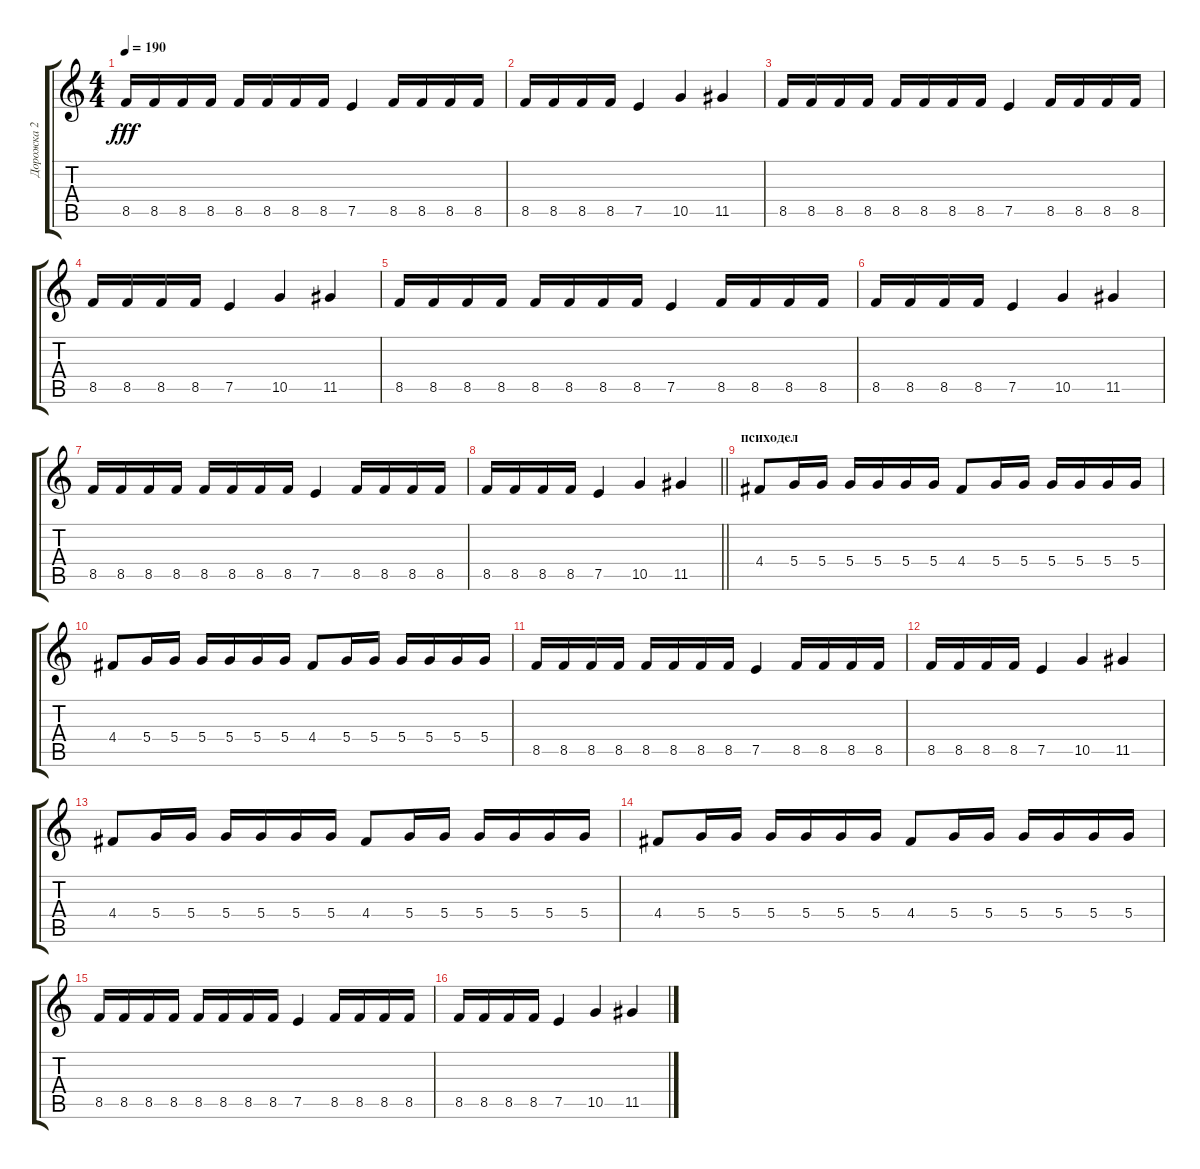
\track ("Дорожка 2" "Дорожка 2") {instrument distortionguitar}
\staff {score tabs}
\tuning (E4 B3 G3 D3 A2 E2) {hide}
\ts (4 4)
\tempo 190
\clef g2
\ks c
8.5.16{dy fff} 8.5.16 8.5.16 8.5.16 8.5.16 8.5.16 8.5.16 8.5.16 7.5.4 8.5.16 8.5.16 8.5.16 8.5.16 |
8.5.16 8.5.16 8.5.16 8.5.16 7.5.4 10.5.4 11.5.4 |
8.5.16 8.5.16 8.5.16 8.5.16 8.5.16 8.5.16 8.5.16 8.5.16 7.5.4 8.5.16 8.5.16 8.5.16 8.5.16 |
8.5.16 8.5.16 8.5.16 8.5.16 7.5.4 10.5.4 11.5.4 |
8.5.16 8.5.16 8.5.16 8.5.16 8.5.16 8.5.16 8.5.16 8.5.16 7.5.4 8.5.16 8.5.16 8.5.16 8.5.16 |
8.5.16 8.5.16 8.5.16 8.5.16 7.5.4 10.5.4 11.5.4 |
8.5.16 8.5.16 8.5.16 8.5.16 8.5.16 8.5.16 8.5.16 8.5.16 7.5.4 8.5.16 8.5.16 8.5.16 8.5.16 |
\barLineRight lightlight
8.5.16 8.5.16 8.5.16 8.5.16 7.5.4 10.5.4 11.5.4 |
\section ("" "психодел")
4.4.8 5.4.16 5.4.16 5.4.16 5.4.16 5.4.16 5.4.16 4.4.8 5.4.16 5.4.16 5.4.16 5.4.16 5.4.16 5.4.16 |
4.4.8 5.4.16 5.4.16 5.4.16 5.4.16 5.4.16 5.4.16 4.4.8 5.4.16 5.4.16 5.4.16 5.4.16 5.4.16 5.4.16 |
8.5.16 8.5.16 8.5.16 8.5.16 8.5.16 8.5.16 8.5.16 8.5.16 7.5.4 8.5.16 8.5.16 8.5.16 8.5.16 |
8.5.16 8.5.16 8.5.16 8.5.16 7.5.4 10.5.4 11.5.4 |
4.4.8 5.4.16 5.4.16 5.4.16 5.4.16 5.4.16 5.4.16 4.4.8 5.4.16 5.4.16 5.4.16 5.4.16 5.4.16 5.4.16 |
4.4.8 5.4.16 5.4.16 5.4.16 5.4.16 5.4.16 5.4.16 4.4.8 5.4.16 5.4.16 5.4.16 5.4.16 5.4.16 5.4.16 |
8.5.16 8.5.16 8.5.16 8.5.16 8.5.16 8.5.16 8.5.16 8.5.16 7.5.4 8.5.16 8.5.16 8.5.16 8.5.16 |
8.5.16 8.5.16 8.5.16 8.5.16 7.5.4 10.5.4 11.5.4
